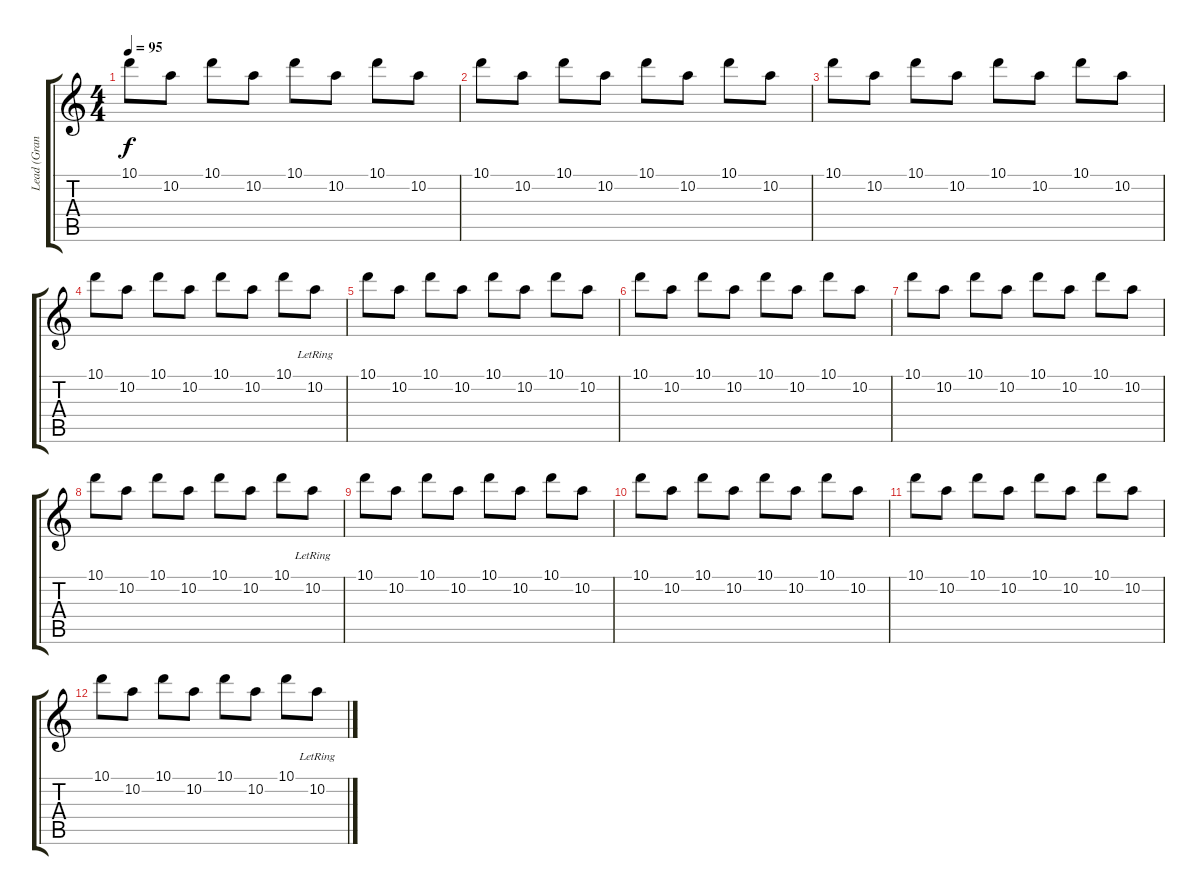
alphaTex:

\track ("Lead (Grant Nicholas)" "Lead (Gran") {instrument distortionguitar}
\staff {score tabs}
\tuning (E4 B3 G3 D3 A2 D2) {hide}
\ts (4 4)
\tempo 95
\clef g2
\ks c
10.1.8{dy f volume 12} 10.2.8 10.1.8 10.2.8 10.1.8 10.2.8 10.1.8 10.2.8 |
10.1.8 10.2.8 10.1.8 10.2.8 10.1.8 10.2.8 10.1.8 10.2.8 |
10.1.8 10.2.8 10.1.8 10.2.8 10.1.8 10.2.8 10.1.8 10.2.8 |
10.1.8 10.2.8 10.1.8 10.2.8 10.1.8 10.2.8 10.1.8 10.2{lr}.8 |
10.1.8{volume 12} 10.2.8 10.1.8 10.2.8 10.1.8 10.2.8 10.1.8 10.2.8 |
10.1.8 10.2.8 10.1.8 10.2.8 10.1.8 10.2.8 10.1.8 10.2.8 |
10.1.8 10.2.8 10.1.8 10.2.8 10.1.8 10.2.8 10.1.8 10.2.8 |
10.1.8 10.2.8 10.1.8 10.2.8 10.1.8 10.2.8 10.1.8 10.2{lr}.8 |
10.1.8{volume 12} 10.2.8 10.1.8 10.2.8 10.1.8 10.2.8 10.1.8 10.2.8 |
10.1.8 10.2.8 10.1.8 10.2.8 10.1.8 10.2.8 10.1.8 10.2.8 |
10.1.8 10.2.8 10.1.8 10.2.8 10.1.8 10.2.8 10.1.8 10.2.8 |
10.1.8 10.2.8 10.1.8 10.2.8 10.1.8 10.2.8 10.1.8 10.2{lr}.8
